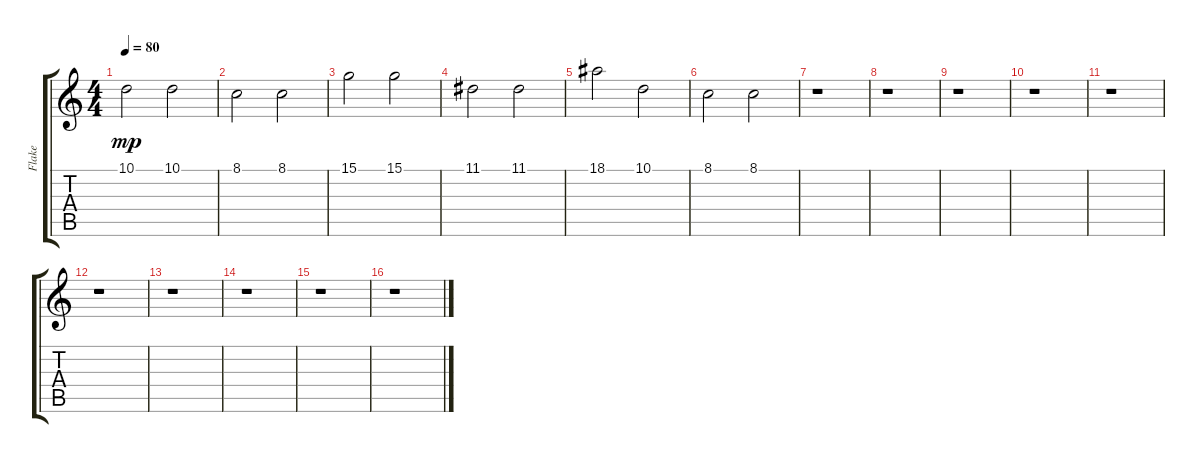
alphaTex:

\track ("Flake" "Flake") {instrument piccolo}
\staff {score tabs}
\tuning (E4 B3 G3 D3 A2 E2) {hide}
\ts (4 4)
\tempo 80
\clef g2
\ks c
10.1.2{dy mp} 10.1.2 |
8.1.2 8.1.2 |
15.1.2{instrument synthstrings1} 15.1.2 |
11.1.2 11.1.2 |
18.1.2 10.1.2 |
8.1.2 8.1.2 |
r.1 |
r.1 |
r.1 |
r.1 |
r.1 |
r.1 |
r.1 |
r.1 |
r.1 |
r.1
